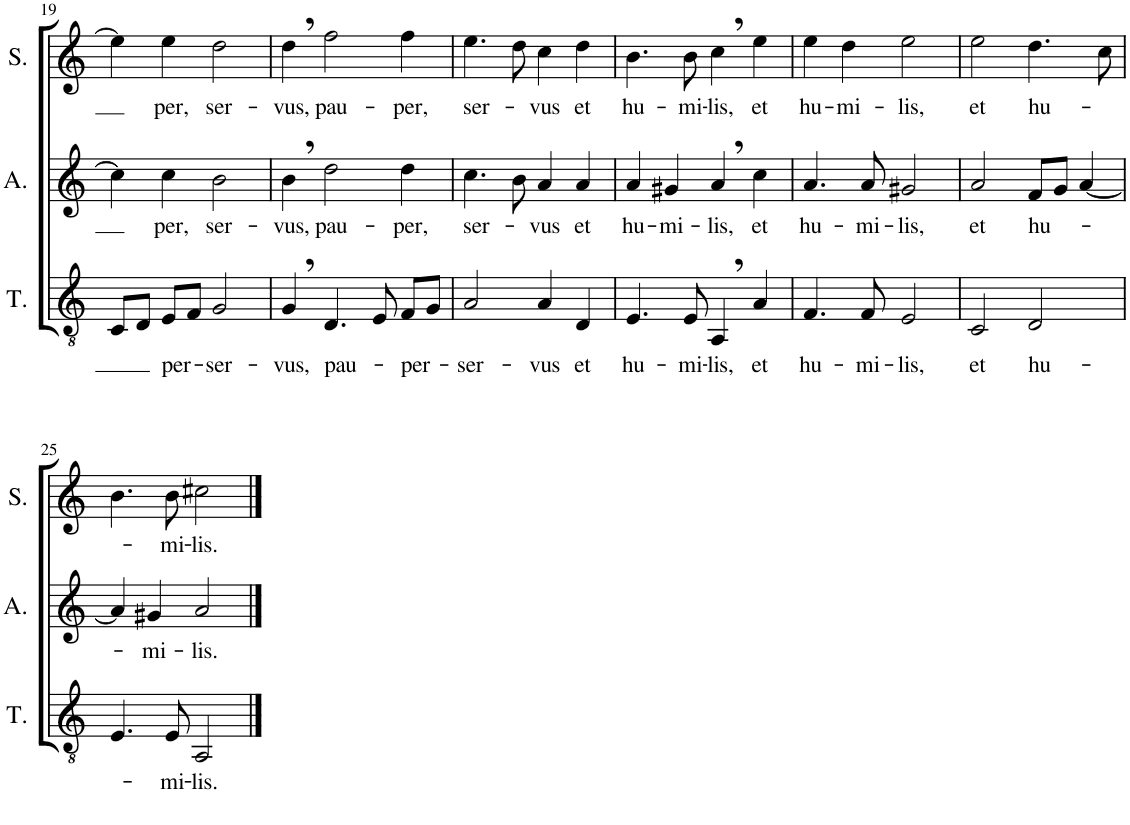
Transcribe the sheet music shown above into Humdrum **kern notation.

**kern	**text	**kern	**text	**kern	**text
*part3	*part3	*part2	*part2	*part1	*part1
*staff3	*staff3	*staff2	*staff2	*staff1	*staff1
*I"Tenor	*	*I"Alto	*	*I"Soprano	*
*I'T.	*	*I'A.	*	*I'S.	*
!!LO:PB:g=z
*clefGv2	*	*clefG2	*	*clefG2	*
*k[]	*	*k[]	*	*k[]	*
*M4/4	*	*M4/4	*	*M4/4	*
*met(c)	*	*met(c)	*	*met(c)	*
=19	=19	=19	=19	=19	=19
8C/L	.	4cc\]	.	4ee\]	.
8D/J	.	.	.	.	.
!	!LO:LY:b	!	!LO:LY:b	!	!LO:LY:b
8E/L	per-	4cc\	per,	4ee\	per,
8F/J	.	.	.	.	.
!	!LO:LY:b	!	!LO:LY:b	!	!LO:LY:b
2G/	-ser-	2b\	ser-	2dd\	ser-
=20	=20	=20	=20	=20	=20
!	!LO:LY:b	!	!LO:LY:b	!	!LO:LY:b
4G,/	-vus,	4b,\	-vus,	4dd,\	-vus,
!	!LO:LY:b	!	!LO:LY:b	!	!LO:LY:b
4.D/	pau-	2dd\	pau-	2ff\	pau-
8E/	.	.	.	.	.
!	!LO:LY:b	!	!LO:LY:b	!	!LO:LY:b
8F/L	-per-	4dd\	-per,	4ff\	-per,
8G/J	.	.	.	.	.
=21	=21	=21	=21	=21	=21
!	!LO:LY:b	!	!LO:LY:b	!	!LO:LY:b
2A/	-ser-	4.cc\	ser-	4.ee\	ser-
.	.	8b\	.	8dd\	.
!	!LO:LY:b	!	!LO:LY:b	!	!LO:LY:b
4A/	-vus	4a/	-vus	4cc\	-vus
!	!LO:LY:b	!	!LO:LY:b	!	!LO:LY:b
4D/	et	4a/	et	4dd\	et
=22	=22	=22	=22	=22	=22
!	!LO:LY:b	!	!LO:LY:b	!	!LO:LY:b
4.E/	hu-	4a/	hu-	4.b\	hu-
!	!	!	!LO:LY:b	!	!
.	.	4g#X/	-mi-	.	.
!	!LO:LY:b	!	!	!	!LO:LY:b
8E/	-mi-	.	.	8b\	-mi-
!	!LO:LY:b	!	!LO:LY:b	!	!LO:LY:b
4AA,/	-lis,	4a,/	-lis,	4cc,\	-lis,
!	!LO:LY:b	!	!LO:LY:b	!	!LO:LY:b
4A/	et	4cc\	et	4ee\	et
=23	=23	=23	=23	=23	=23
!	!LO:LY:b	!	!LO:LY:b	!	!LO:LY:b
4.F/	hu-	4.a/	hu-	4ee\	hu-
!	!	!	!	!	!LO:LY:b
.	.	.	.	4dd\	-mi-
!	!LO:LY:b	!	!LO:LY:b	!	!
8F/	-mi-	8a/	-mi-	.	.
!	!LO:LY:b	!	!LO:LY:b	!	!LO:LY:b
2E/	-lis,	2g#X/	-lis,	2ee\	-lis,
=24	=24	=24	=24	=24	=24
!	!LO:LY:b	!	!LO:LY:b	!	!LO:LY:b
2C/	et	2a/	et	2ee\	et
!	!LO:LY:b	!	!LO:LY:b	!	!LO:LY:b
2D/	hu-	8f/L	hu-	4.dd\	hu-
.	.	8g/J	.	.	.
.	.	[4a/	.	.	.
.	.	.	.	8cc\	.
!!LO:LB:g=z
=25	=25	=25	=25	=25	=25
4.E/	.	4a/]	.	4.b\	.
!	!	!	!LO:LY:b	!	!
.	.	4g#X/	-mi-	.	.
!	!LO:LY:b	!	!	!	!LO:LY:b
8E/	-mi-	.	.	8b\	-mi-
!	!LO:LY:b	!	!LO:LY:b	!	!LO:LY:b
2AA/	-lis.	2a/	-lis.	2cc#X\	-lis.
==	==	==	==	==	==
*-	*-	*-	*-	*-	*-
